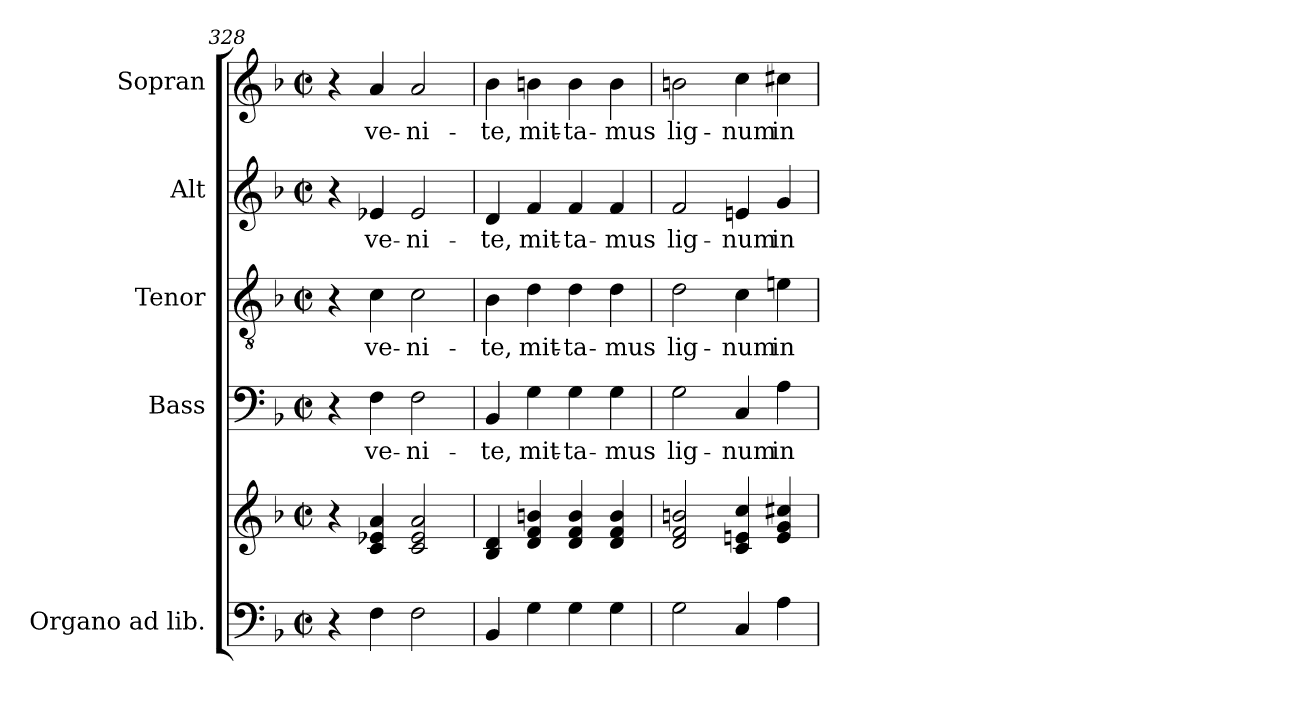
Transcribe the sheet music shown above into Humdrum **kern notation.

**kern	**kern	**kern	**text	**kern	**text	**kern	**text	**kern	**text
*part5	*part5	*part4	*part4	*part3	*part3	*part2	*part2	*part1	*part1
*staff6	*staff5	*staff4	*staff4	*staff3	*staff3	*staff2	*staff2	*staff1	*staff1
*I"Organo ad lib.	*	*I"Bass	*	*I"Tenor	*	*I"Alt	*	*I"Sopran	*
*	*	*I'B.	*	*I'T.	*	*I'A.	*	*I'S.	*
*clefF4	*clefG2	*clefF4	*	*clefGv2	*	*clefG2	*	*clefG2	*
*k[b-]	*k[b-]	*k[b-]	*	*k[b-]	*	*k[b-]	*	*k[b-]	*
*F:	*F:	*F:	*	*F:	*	*F:	*	*F:	*
*M2/2	*M2/2	*M2/2	*	*M2/2	*	*M2/2	*	*M2/2	*
*met(c|)	*met(c|)	*met(c|)	*	*met(c|)	*	*met(c|)	*	*met(c|)	*
=328	=328	=328	=328	=328	=328	=328	=328	=328	=328
4r	4r	4r	.	4r	.	4r	.	4r	.
!	!	!	!LO:LY:b	!	!LO:LY:b	!	!LO:LY:b	!	!LO:LY:b
4F\	4c/ 4e-X/ 4a/	4F\	ve-	4c\	ve-	4e-X/	ve-	4a/	ve-
!	!	!	!LO:LY:b	!	!LO:LY:b	!	!LO:LY:b	!	!LO:LY:b
2F\	2c/ 2e-/ 2a/	2F\	-ni-	2c\	-ni-	2e-/	-ni-	2a/	-ni-
=329	=329	=329	=329	=329	=329	=329	=329	=329	=329
!	!	!	!LO:LY:b	!	!LO:LY:b	!	!LO:LY:b	!	!LO:LY:b
4BB-/	4B-/ 4d/	4BB-/	-te,	4B-\	-te,	4d/	-te,	4b-\	-te,
!	!	!	!LO:LY:b	!	!LO:LY:b	!	!LO:LY:b	!	!LO:LY:b
4G\	4d/ 4f/ 4bn/	4G\	mit-	4d\	mit-	4f/	mit-	4bn\	mit-
!	!	!	!LO:LY:b	!	!LO:LY:b	!	!LO:LY:b	!	!LO:LY:b
4G\	4d/ 4f/ 4b/	4G\	-ta-	4d\	-ta-	4f/	-ta-	4b\	-ta-
!	!	!	!LO:LY:b	!	!LO:LY:b	!	!LO:LY:b	!	!LO:LY:b
4G\	4d/ 4f/ 4b/	4G\	-mus	4d\	-mus	4f/	-mus	4b\	-mus
=330	=330	=330	=330	=330	=330	=330	=330	=330	=330
!	!	!	!LO:LY:b	!	!LO:LY:b	!	!LO:LY:b	!	!LO:LY:b
2G\	2d/ 2f/ 2bn/	2G\	lig-	2d\	lig-	2f/	lig-	2bn\	lig-
!	!	!	!LO:LY:b	!	!LO:LY:b	!	!LO:LY:b	!	!LO:LY:b
4C/	4c/ 4en/ 4cc/	4C/	-num	4c\	-num	4en/	-num	4cc\	-num
!	!	!	!LO:LY:b	!	!LO:LY:b	!	!LO:LY:b	!	!LO:LY:b
4A\	4e/ 4g/ 4cc#X/	4A\	in	4en\	in	4g/	in	4cc#X\	in
=	=	=	=	=	=	=	=	=	=
*-	*-	*-	*-	*-	*-	*-	*-	*-	*-
